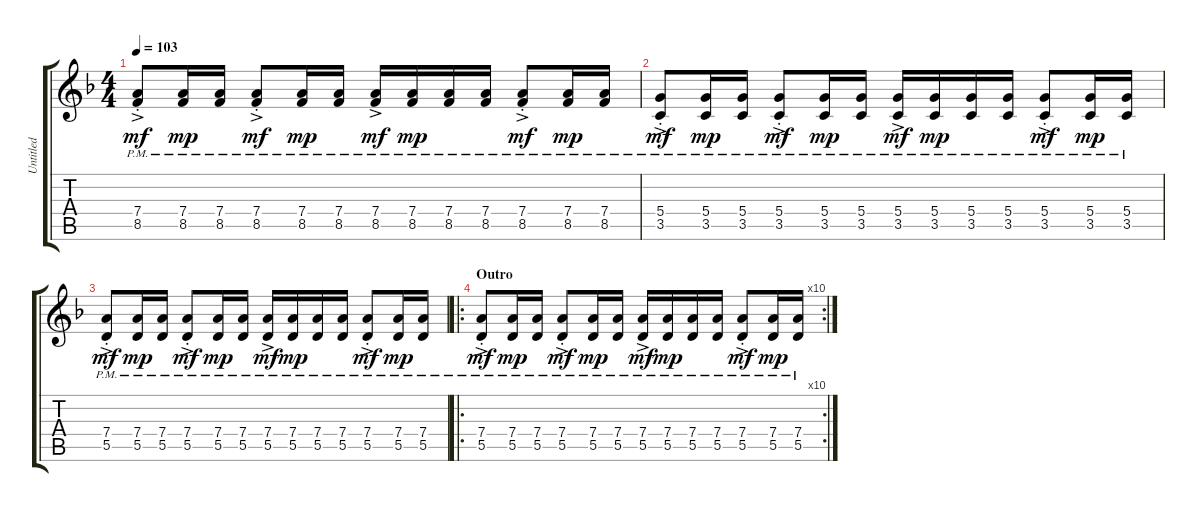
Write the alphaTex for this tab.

\track ("Untitled" "Untitled") {instrument electricguitarclean}
\staff {score tabs}
\tuning (E4 B3 G3 D3 A2 E2) {hide}
\ts (4 4)
\tempo 103
\clef g2
\ks f
(7.4{ac pm st} 8.5{ac pm st}).8{dy mf} (7.4{pm} 8.5{pm}).16{dy mp} (7.4{pm} 8.5{pm}).16 (7.4{ac pm st} 8.5{ac pm st}).8{dy mf} (7.4{pm} 8.5{pm}).16{dy mp} (7.4{pm} 8.5{pm}).16 (7.4{ac pm} 8.5{ac pm}).16{dy mf} (7.4{pm} 8.5{pm}).16{dy mp} (7.4{pm} 8.5{pm}).16 (7.4{pm} 8.5{pm}).16 (7.4{ac pm st} 8.5{ac pm st}).8{dy mf} (7.4{pm} 8.5{pm}).16{dy mp} (7.4{pm} 8.5{pm}).16 |
(5.4{ac pm st} 3.5{ac pm st}).8{dy mf} (5.4{pm} 3.5{pm}).16{dy mp} (5.4{pm} 3.5{pm}).16 (5.4{ac pm st} 3.5{ac pm st}).8{dy mf} (5.4{pm} 3.5{pm}).16{dy mp} (5.4{pm} 3.5{pm}).16 (5.4{ac pm} 3.5{ac pm}).16{dy mf} (5.4{pm} 3.5{pm}).16{dy mp} (5.4{pm} 3.5{pm}).16 (5.4{pm} 3.5{pm}).16 (5.4{ac pm st} 3.5{ac pm st}).8{dy mf} (5.4{pm} 3.5{pm}).16{dy mp} (5.4{pm} 3.5{pm}).16 |
(7.4{ac pm st} 5.5{ac pm st}).8{dy mf} (7.4{pm} 5.5{pm}).16{dy mp} (7.4{pm} 5.5{pm}).16 (7.4{ac pm st} 5.5{ac pm st}).8{dy mf} (7.4{pm} 5.5{pm}).16{dy mp} (7.4{pm} 5.5{pm}).16 (7.4{ac pm} 5.5{ac pm}).16{dy mf} (7.4{pm} 5.5{pm}).16{dy mp} (7.4{pm} 5.5{pm}).16 (7.4{pm} 5.5{pm}).16 (7.4{ac pm st} 5.5{ac pm st}).8{dy mf} (7.4{pm} 5.5{pm}).16{dy mp} (7.4{pm} 5.5{pm}).16 |
\ro
\rc 10
\section ("" "Outro")
(7.4{ac pm st} 5.5{ac pm st}).8{dy mf} (7.4{pm} 5.5{pm}).16{dy mp} (7.4{pm} 5.5{pm}).16 (7.4{ac pm st} 5.5{ac pm st}).8{dy mf} (7.4{pm} 5.5{pm}).16{dy mp} (7.4{pm} 5.5{pm}).16 (7.4{ac pm} 5.5{ac pm}).16{dy mf} (7.4{pm} 5.5{pm}).16{dy mp} (7.4{pm} 5.5{pm}).16 (7.4{pm} 5.5{pm}).16 (7.4{ac pm st} 5.5{ac pm st}).8{dy mf} (7.4{pm} 5.5{pm}).16{dy mp} (7.4{pm} 5.5{pm}).16
